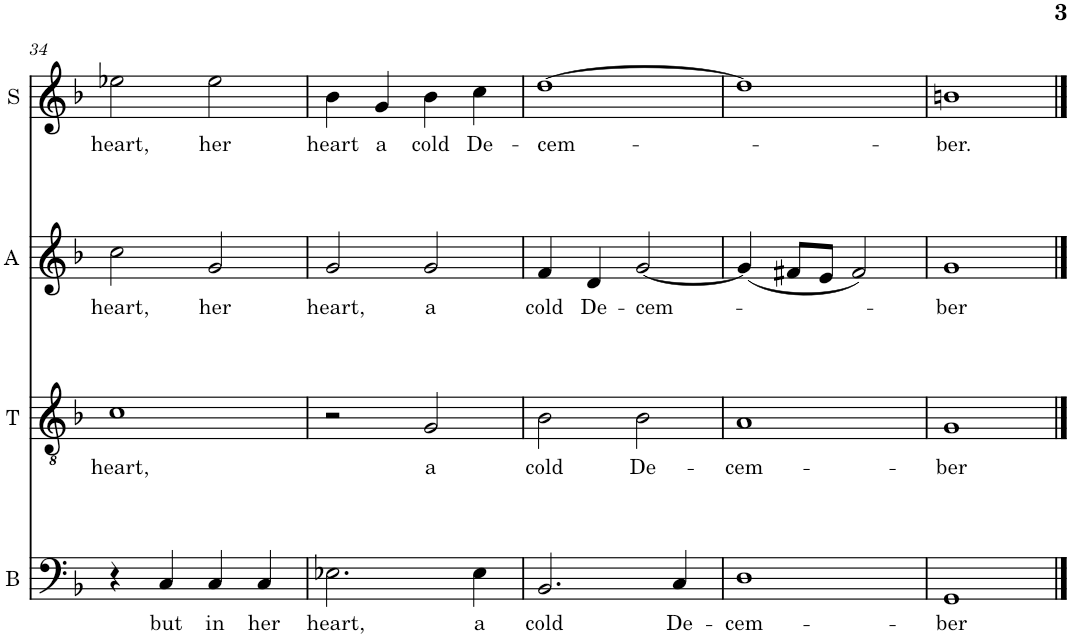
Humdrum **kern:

**kern	**text	**kern	**text	**kern	**text	**kern	**text
*part4	*part4	*part3	*part3	*part2	*part2	*part1	*part1
*staff4	*staff4	*staff3	*staff3	*staff2	*staff2	*staff1	*staff1
*I"Bass	*	*I"Tenor	*	*I"Alto	*	*I"Soprano	*
*I'B	*	*I'T	*	*I'A	*	*I'S	*
!!LO:PB:g=z
*clefF4	*	*clefGv2	*	*clefG2	*	*clefG2	*
*Trd12c21	*	*Trd8c14	*	*Trd5c9	*	*Trd1c2	*
*k[b-]	*	*k[b-]	*	*k[b-]	*	*k[b-]	*
*M2/2	*	*M2/2	*	*M2/2	*	*M2/2	*
*met(c|)	*	*met(c|)	*	*met(c|)	*	*met(c|)	*
=34	=34	=34	=34	=34	=34	=34	=34
!	!	!	!LO:LY:b	!	!LO:LY:b	!	!LO:LY:b
4r	.	1c	heart,	2cc\	heart,	2ee-X\	heart,
!	!LO:LY:b	!	!	!	!	!	!
4C/	but	.	.	.	.	.	.
!	!LO:LY:b	!	!	!	!LO:LY:b	!	!LO:LY:b
4C/	in	.	.	2g/	her	2ee-\	her
!	!LO:LY:b	!	!	!	!	!	!
4C/	her	.	.	.	.	.	.
=35	=35	=35	=35	=35	=35	=35	=35
!	!LO:LY:b	!	!	!	!LO:LY:b	!	!LO:LY:b
2.E-X\	heart,	2r	.	2g/	heart,	4b-\	heart
!	!	!	!	!	!	!	!LO:LY:b
.	.	.	.	.	.	4g/	a
!	!	!	!LO:LY:b	!	!LO:LY:b	!	!LO:LY:b
.	.	2G/	a	2g/	a	4b-\	cold
!	!LO:LY:b	!	!	!	!	!	!LO:LY:b
4E-\	a	.	.	.	.	4cc\	De-
=36	=36	=36	=36	=36	=36	=36	=36
!	!LO:LY:b	!	!LO:LY:b	!	!LO:LY:b	!	!LO:LY:b
2.BB-/	cold	2B-\	cold	4f/	cold	[1dd	-cem-
!	!	!	!	!	!LO:LY:b	!	!
.	.	.	.	4d/	De-	.	.
!	!	!	!LO:LY:b	!	!LO:LY:b	!	!
.	.	2B-\	De-	[2g/	-cem-	.	.
!	!LO:LY:b	!	!	!	!	!	!
4C/	De-	.	.	.	.	.	.
=37	=37	=37	=37	=37	=37	=37	=37
!	!LO:LY:b	!	!LO:LY:b	!	!	!	!
1D	-cem-	1A	-cem-	(4g/]	.	1dd]	.
.	.	.	.	8f#X/L	.	.	.
.	.	.	.	8e/J	.	.	.
.	.	.	.	2f#/)	.	.	.
=38	=38	=38	=38	=38	=38	=38	=38
!	!LO:LY:b	!	!LO:LY:b	!	!LO:LY:b	!	!LO:LY:b
1GG	-ber	1G	-ber	1g	-ber	1bn	-ber.
==	==	==	==	==	==	==	==
*-	*-	*-	*-	*-	*-	*-	*-
